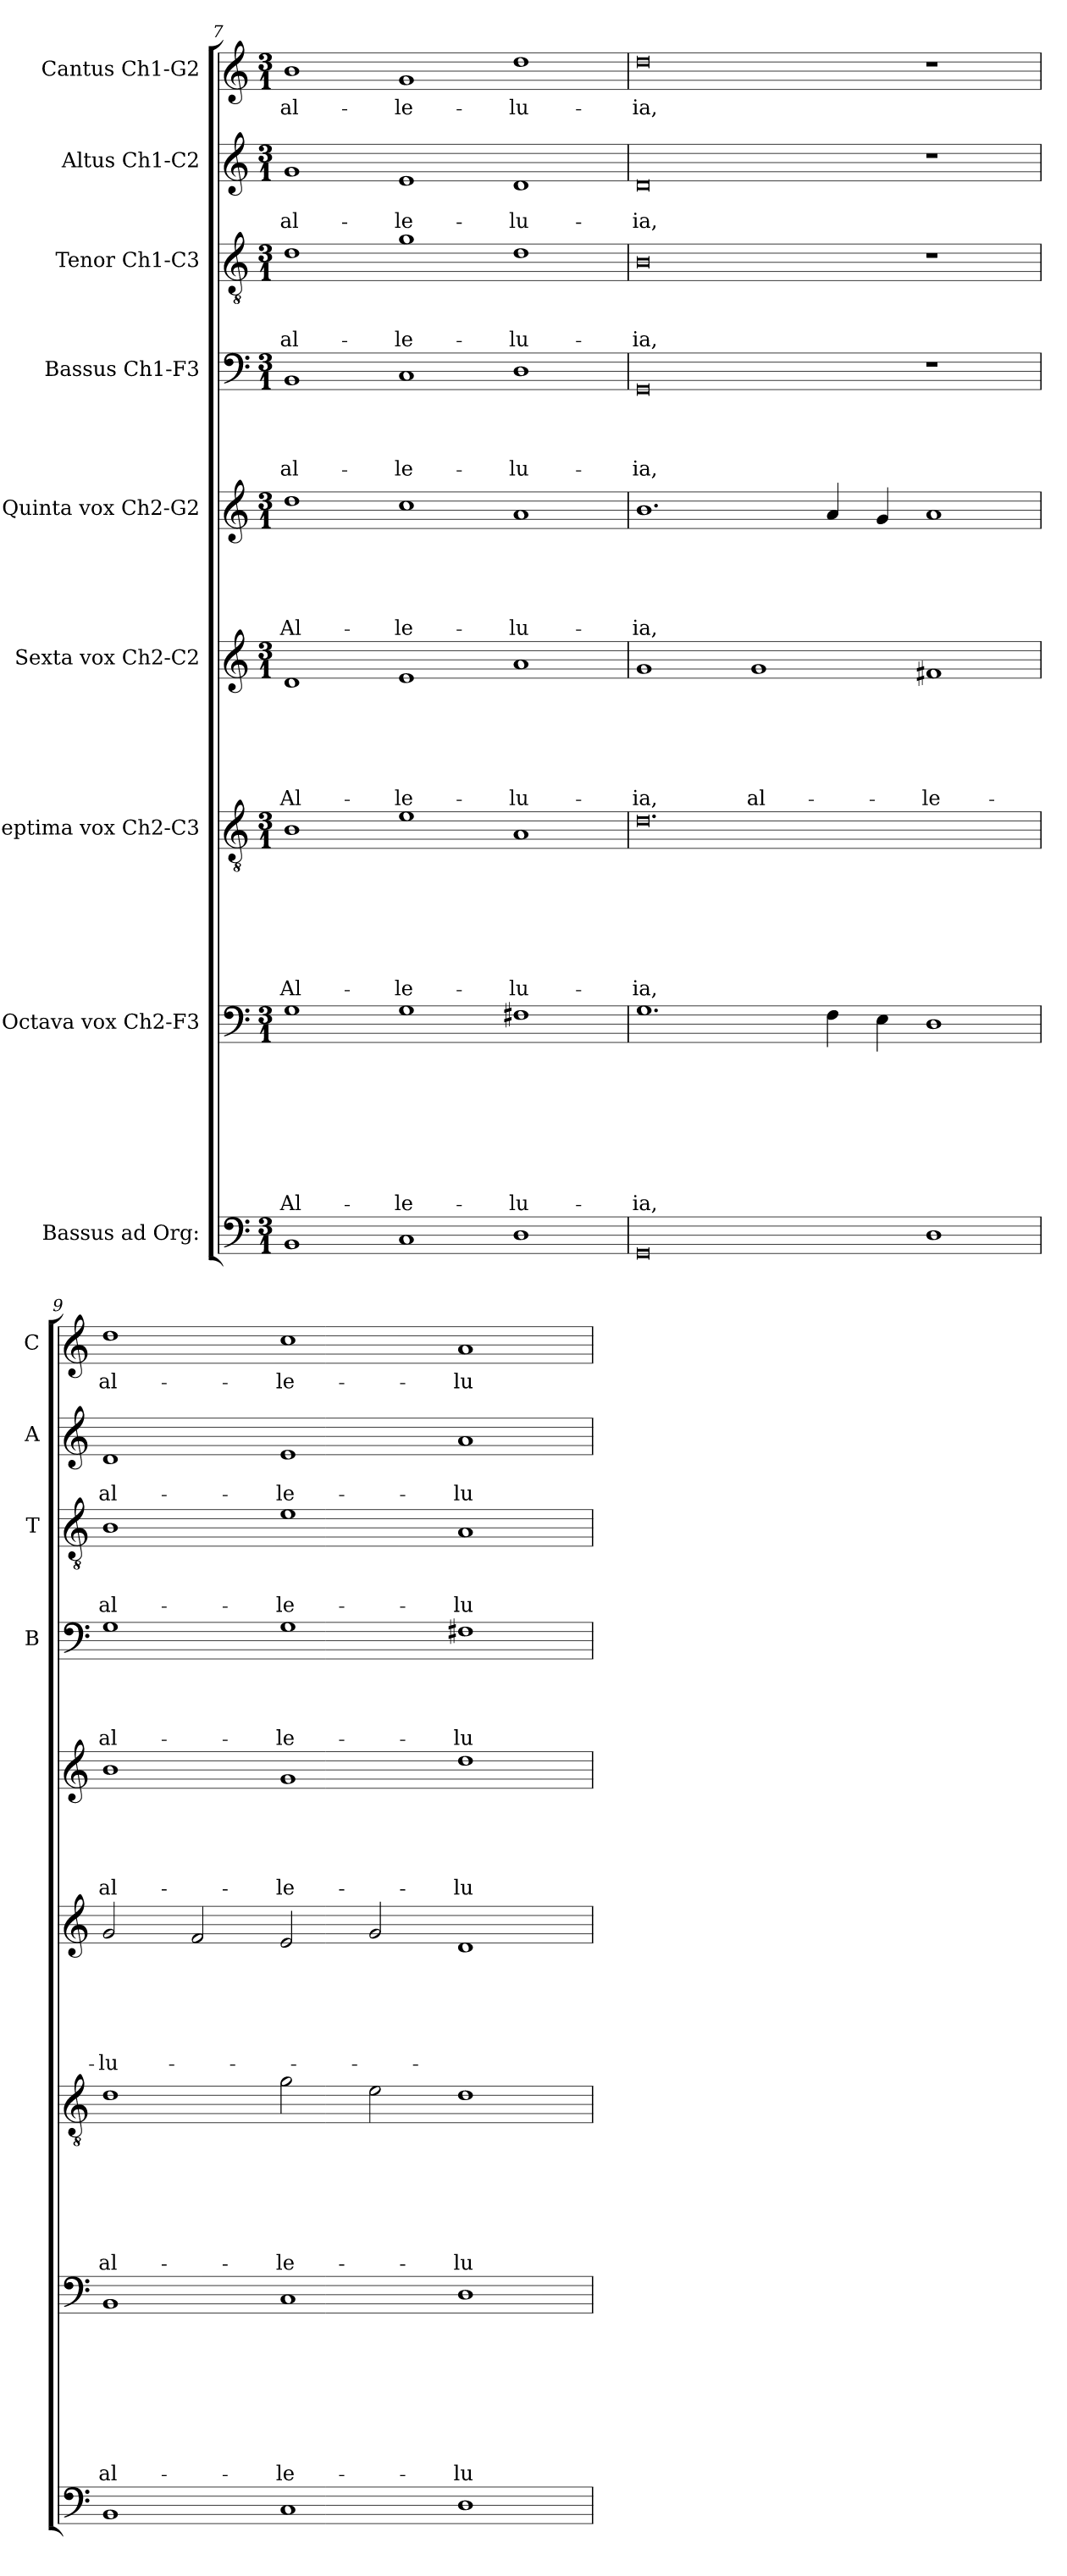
**kern	**kern	**text	**text	**text	**text	**text	**text	**text	**text	**kern	**text	**text	**text	**text	**text	**text	**text	**kern	**text	**text	**text	**text	**text	**text	**kern	**text	**text	**text	**text	**text	**kern	**text	**text	**text	**text	**kern	**text	**text	**text	**kern	**text	**text	**kern	**text
*part9	*part8	*part8	*part8	*part8	*part8	*part8	*part8	*part8	*part8	*part7	*part7	*part7	*part7	*part7	*part7	*part7	*part7	*part6	*part6	*part6	*part6	*part6	*part6	*part6	*part5	*part5	*part5	*part5	*part5	*part5	*part4	*part4	*part4	*part4	*part4	*part3	*part3	*part3	*part3	*part2	*part2	*part2	*part1	*part1
*staff9	*staff8	*staff8	*staff8	*staff8	*staff8	*staff8	*staff8	*staff8	*staff8	*staff7	*staff7	*staff7	*staff7	*staff7	*staff7	*staff7	*staff7	*staff6	*staff6	*staff6	*staff6	*staff6	*staff6	*staff6	*staff5	*staff5	*staff5	*staff5	*staff5	*staff5	*staff4	*staff4	*staff4	*staff4	*staff4	*staff3	*staff3	*staff3	*staff3	*staff2	*staff2	*staff2	*staff1	*staff1
*I"Bassus ad Org:	*I"Octava vox Ch2-F3	*	*	*	*	*	*	*	*	*I"Septima vox Ch2-C3	*	*	*	*	*	*	*	*I"Sexta vox Ch2-C2	*	*	*	*	*	*	*I"Quinta vox Ch2-G2	*	*	*	*	*	*I"Bassus Ch1-F3	*	*	*	*	*I"Tenor Ch1-C3	*	*	*	*I"Altus Ch1-C2	*	*	*I"Cantus Ch1-G2	*
*	*	*	*	*	*	*	*	*	*	*	*	*	*	*	*	*	*	*	*	*	*	*	*	*	*	*	*	*	*	*	*I'B	*	*	*	*	*I'T	*	*	*	*I'A	*	*	*I'C	*
*clefF4	*clefF4	*	*	*	*	*	*	*	*	*clefGv2	*	*	*	*	*	*	*	*clefG2	*	*	*	*	*	*	*clefG2	*	*	*	*	*	*clefF4	*	*	*	*	*clefGv2	*	*	*	*clefG2	*	*	*clefG2	*
*k[]	*k[]	*	*	*	*	*	*	*	*	*k[]	*	*	*	*	*	*	*	*k[]	*	*	*	*	*	*	*k[]	*	*	*	*	*	*k[]	*	*	*	*	*k[]	*	*	*	*k[]	*	*	*k[]	*
*C:	*C:	*	*	*	*	*	*	*	*	*C:	*	*	*	*	*	*	*	*C:	*	*	*	*	*	*	*C:	*	*	*	*	*	*C:	*	*	*	*	*C:	*	*	*	*C:	*	*	*C:	*
*M3/1	*M3/1	*	*	*	*	*	*	*	*	*M3/1	*	*	*	*	*	*	*	*M3/1	*	*	*	*	*	*	*M3/1	*	*	*	*	*	*M3/1	*	*	*	*	*M3/1	*	*	*	*M3/1	*	*	*M3/1	*
=7	=7	=7	=7	=7	=7	=7	=7	=7	=7	=7	=7	=7	=7	=7	=7	=7	=7	=7	=7	=7	=7	=7	=7	=7	=7	=7	=7	=7	=7	=7	=7	=7	=7	=7	=7	=7	=7	=7	=7	=7	=7	=7	=7	=7
!	!	!	!	!	!	!	!	!	!LO:LY:b	!	!	!	!	!	!	!	!LO:LY:b	!	!	!	!	!	!	!LO:LY:b	!	!	!	!	!	!LO:LY:b	!	!	!	!	!LO:LY:b	!	!	!	!LO:LY:b	!	!	!LO:LY:b	!	!LO:LY:b
1BB	1G	.	.	.	.	.	.	.	Al-	1B	.	.	.	.	.	.	Al-	1d	.	.	.	.	.	Al-	1dd	.	.	.	.	Al-	1BB	.	.	.	al-	1d	.	.	al-	1g	.	al-	1b	al-
!	!	!	!	!	!	!	!	!	!LO:LY:b	!	!	!	!	!	!	!	!LO:LY:b	!	!	!	!	!	!	!LO:LY:b	!	!	!	!	!	!LO:LY:b	!	!	!	!	!LO:LY:b	!	!	!	!LO:LY:b	!	!	!LO:LY:b	!	!LO:LY:b
1C	1G	.	.	.	.	.	.	.	-le-	1e	.	.	.	.	.	.	-le-	1e	.	.	.	.	.	-le-	1cc	.	.	.	.	-le-	1C	.	.	.	-le-	1g	.	.	-le-	1e	.	-le-	1g	-le-
!	!	!	!	!	!	!	!	!	!LO:LY:b	!	!	!	!	!	!	!	!LO:LY:b	!	!	!	!	!	!	!LO:LY:b	!	!	!	!	!	!LO:LY:b	!	!	!	!	!LO:LY:b	!	!	!	!LO:LY:b	!	!	!LO:LY:b	!	!LO:LY:b
1D	1F#X	.	.	.	.	.	.	.	-lu-	1A	.	.	.	.	.	.	-lu-	1a	.	.	.	.	.	-lu-	1a	.	.	.	.	-lu-	1D	.	.	.	-lu-	1d	.	.	-lu-	1d	.	-lu-	1dd	-lu-
=8	=8	=8	=8	=8	=8	=8	=8	=8	=8	=8	=8	=8	=8	=8	=8	=8	=8	=8	=8	=8	=8	=8	=8	=8	=8	=8	=8	=8	=8	=8	=8	=8	=8	=8	=8	=8	=8	=8	=8	=8	=8	=8	=8	=8
!	!	!	!	!	!	!	!	!	!LO:LY:b	!	!	!	!	!	!	!	!LO:LY:b	!	!	!	!	!	!	!LO:LY:b	!	!	!	!	!	!LO:LY:b	!	!	!	!	!LO:LY:b	!	!	!	!LO:LY:b	!	!	!LO:LY:b	!	!LO:LY:b
0GG	1.G	.	.	.	.	.	.	.	-ia,	0.d	.	.	.	.	.	.	-ia,	1g	.	.	.	.	.	-ia,	1.b	.	.	.	.	-ia,	0GG	.	.	.	-ia,	0B	.	.	-ia,	0d	.	-ia,	0dd	-ia,
!	!	!	!	!	!	!	!	!	!	!	!	!	!	!	!	!	!	!	!	!	!	!	!	!LO:LY:b	!	!	!	!	!	!	!	!	!	!	!	!	!	!	!	!	!	!	!	!
.	.	.	.	.	.	.	.	.	.	.	.	.	.	.	.	.	.	1g	.	.	.	.	.	al-	.	.	.	.	.	.	.	.	.	.	.	.	.	.	.	.	.	.	.	.
.	4F\	.	.	.	.	.	.	.	.	.	.	.	.	.	.	.	.	.	.	.	.	.	.	.	4a/	.	.	.	.	.	.	.	.	.	.	.	.	.	.	.	.	.	.	.
.	4E\	.	.	.	.	.	.	.	.	.	.	.	.	.	.	.	.	.	.	.	.	.	.	.	4g/	.	.	.	.	.	.	.	.	.	.	.	.	.	.	.	.	.	.	.
!	!	!	!	!	!	!	!	!	!	!	!	!	!	!	!	!	!	!	!	!	!	!	!	!LO:LY:b	!	!	!	!	!	!	!	!	!	!	!	!	!	!	!	!	!	!	!	!
1D	1D	.	.	.	.	.	.	.	.	.	.	.	.	.	.	.	.	1f#X	.	.	.	.	.	-le-	1a	.	.	.	.	.	1r	.	.	.	.	1r	.	.	.	1r	.	.	1r	.
=9	=9	=9	=9	=9	=9	=9	=9	=9	=9	=9	=9	=9	=9	=9	=9	=9	=9	=9	=9	=9	=9	=9	=9	=9	=9	=9	=9	=9	=9	=9	=9	=9	=9	=9	=9	=9	=9	=9	=9	=9	=9	=9	=9	=9
!	!	!	!	!	!	!	!	!	!LO:LY:b	!	!	!	!	!	!	!	!LO:LY:b	!	!	!	!	!	!	!LO:LY:b	!	!	!	!	!	!LO:LY:b	!	!	!	!	!LO:LY:b	!	!	!	!LO:LY:b	!	!	!LO:LY:b	!	!LO:LY:b
1BB	1BB	.	.	.	.	.	.	.	al-	1d	.	.	.	.	.	.	al-	2g/	.	.	.	.	.	-lu-	1b	.	.	.	.	al-	1G	.	.	.	al-	1B	.	.	al-	1d	.	al-	1dd	al-
.	.	.	.	.	.	.	.	.	.	.	.	.	.	.	.	.	.	2f/	.	.	.	.	.	.	.	.	.	.	.	.	.	.	.	.	.	.	.	.	.	.	.	.	.	.
!	!	!	!	!	!	!	!	!	!LO:LY:b	!	!	!	!	!	!	!	!LO:LY:b	!	!	!	!	!	!	!	!	!	!	!	!	!LO:LY:b	!	!	!	!	!LO:LY:b	!	!	!	!LO:LY:b	!	!	!LO:LY:b	!	!LO:LY:b
1C	1C	.	.	.	.	.	.	.	-le-	2g\	.	.	.	.	.	.	-le-	2e/	.	.	.	.	.	.	1g	.	.	.	.	-le-	1G	.	.	.	-le-	1e	.	.	-le-	1e	.	-le-	1cc	-le-
.	.	.	.	.	.	.	.	.	.	2e\	.	.	.	.	.	.	.	2g/	.	.	.	.	.	.	.	.	.	.	.	.	.	.	.	.	.	.	.	.	.	.	.	.	.	.
!	!	!	!	!	!	!	!	!	!LO:LY:b	!	!	!	!	!	!	!	!LO:LY:b	!	!	!	!	!	!	!	!	!	!	!	!	!LO:LY:b	!	!	!	!	!LO:LY:b	!	!	!	!LO:LY:b	!	!	!LO:LY:b	!	!LO:LY:b
1D	1D	.	.	.	.	.	.	.	-lu-	1d	.	.	.	.	.	.	-lu-	1d	.	.	.	.	.	.	1dd	.	.	.	.	-lu-	1F#X	.	.	.	-lu-	1A	.	.	-lu-	1a	.	-lu-	1a	-lu-
=	=	=	=	=	=	=	=	=	=	=	=	=	=	=	=	=	=	=	=	=	=	=	=	=	=	=	=	=	=	=	=	=	=	=	=	=	=	=	=	=	=	=	=	=
*-	*-	*-	*-	*-	*-	*-	*-	*-	*-	*-	*-	*-	*-	*-	*-	*-	*-	*-	*-	*-	*-	*-	*-	*-	*-	*-	*-	*-	*-	*-	*-	*-	*-	*-	*-	*-	*-	*-	*-	*-	*-	*-	*-	*-
